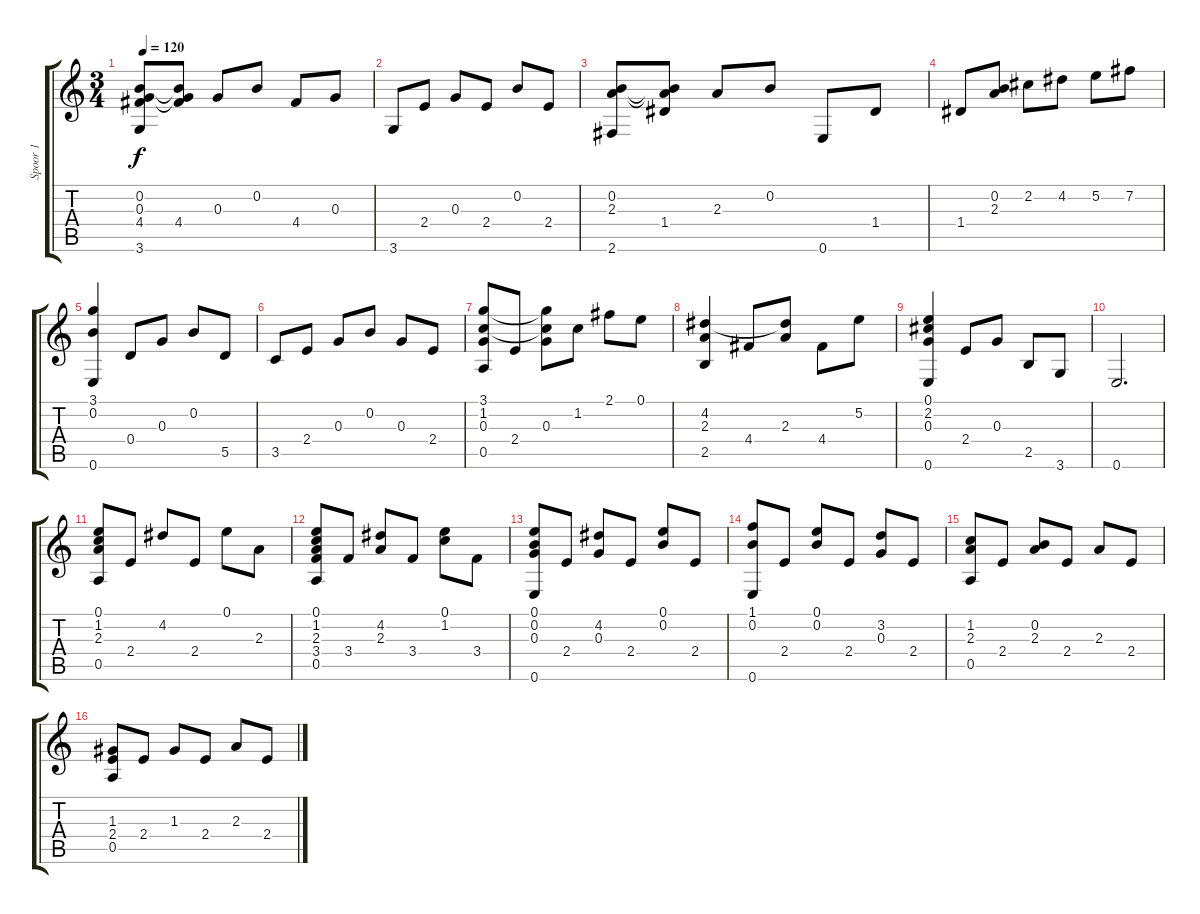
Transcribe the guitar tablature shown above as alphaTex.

\track ("Spoor 1" "Spoor 1") {instrument acousticguitarsteel}
\staff {score tabs}
\tuning (E4 B3 G3 D3 A2 E2) {hide}
\ts (3 4)
\tempo 120
\clef g2
\ks c
(0.2 0.3 4.4 3.6).8{dy f} (0.2{t} 0.3{t} 4.4).8 0.3.8 0.2.8 4.4.8 0.3.8 |
3.6.8 2.4.8 0.3.8 2.4.8 0.2.8 2.4.8 |
(0.2 2.3 2.6).8 (0.2{t} 2.3{t} 1.4).8 2.3.8 0.2.8 0.6.8 1.4.8 |
1.4.8 (0.2 2.3).8 2.2.8 4.2.8 5.2.8 7.2.8 |
(3.1 0.2 0.6).4 0.4.8 0.3.8 0.2.8 5.5.8 |
3.5.8 2.4.8 0.3.8 0.2.8 0.3.8 2.4.8 |
(3.1 1.2 0.3 0.5).8 2.4.8 (3.1{t} 1.2{t} 0.3).8 1.2.8 2.1.8 0.1.8 |
(4.2 2.3 2.5).4 4.4.8 (4.2{t} 2.3).8 4.4.8 5.2.8 |
(0.1 2.2 0.3 0.6).4 2.4.8 0.3.8 2.5.8 3.6.8 |
0.6.2{d} |
(0.1 1.2 2.3 0.5).8 2.4.8 4.2.8 2.4.8 0.1.8 2.3.8 |
(0.1 1.2 2.3 3.4 0.5).8 3.4.8 (4.2 2.3).8 3.4.8 (0.1 1.2).8 3.4.8 |
(0.1 0.2 0.3 0.6).8 2.4.8 (4.2 0.3).8 2.4.8 (0.1 0.2).8 2.4.8 |
(1.1 0.2 0.6).8 2.4.8 (0.1 0.2).8 2.4.8 (3.2 0.3).8 2.4.8 |
(1.2 2.3 0.5).8 2.4.8 (0.2 2.3).8 2.4.8 2.3.8 2.4.8 |
(1.3 2.4 0.5).8 2.4.8 1.3.8 2.4.8 2.3.8 2.4.8
